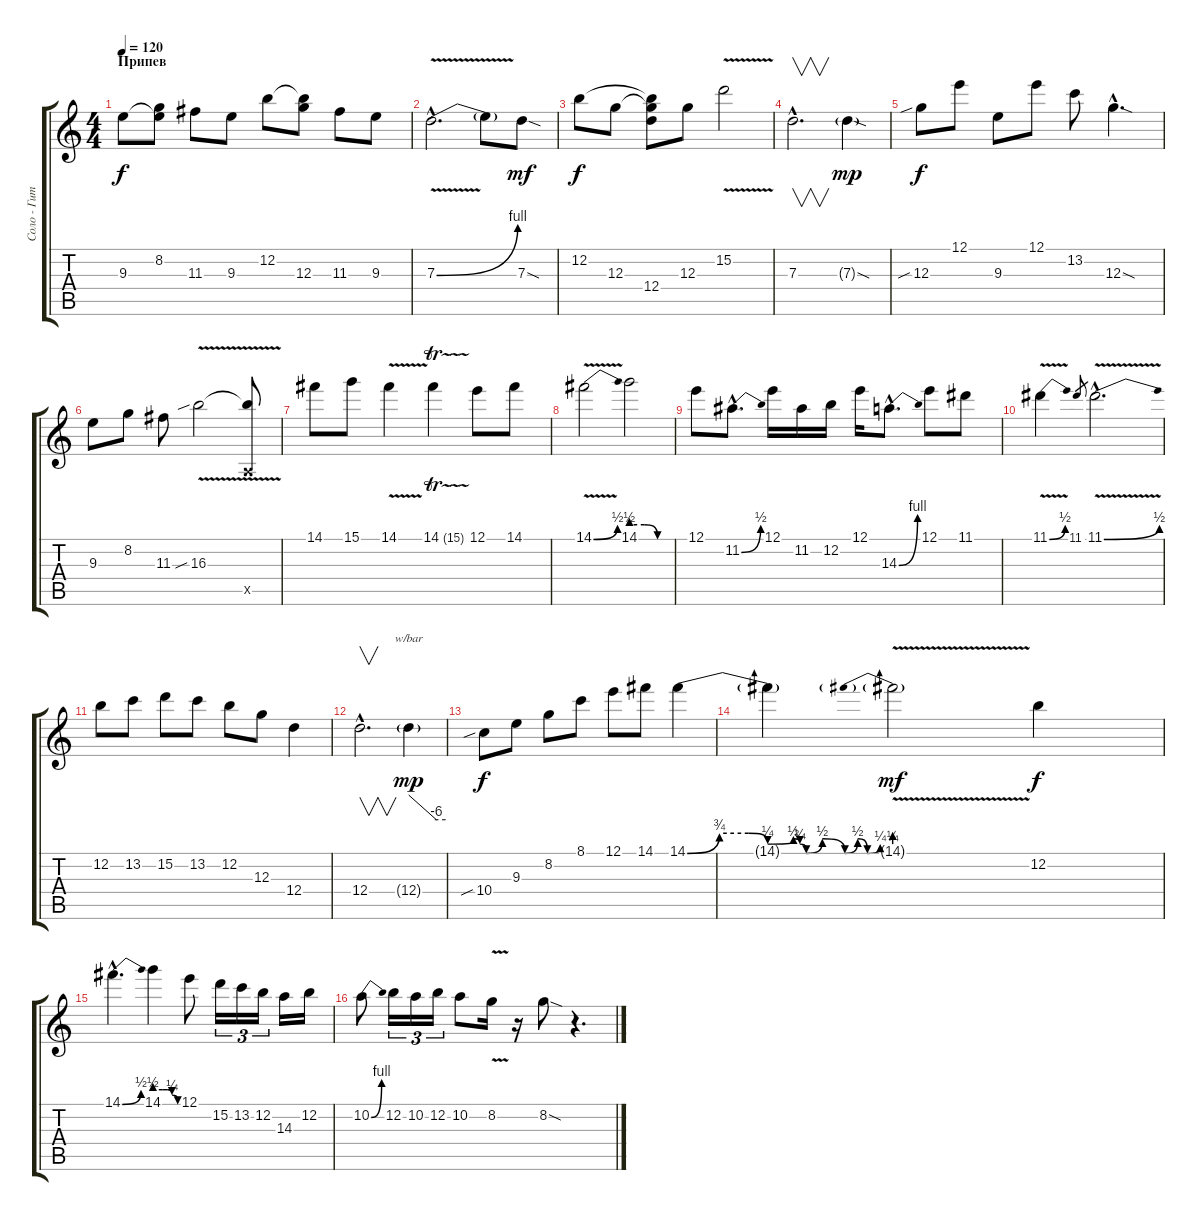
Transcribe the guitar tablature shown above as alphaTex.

\track ("Соло - Гитара 1" "Соло - Гит") {instrument distortionguitar}
\staff {score tabs}
\tuning (E4 B3 G3 D3 A2 E2) {hide}
\ts (4 4)
\section ("" "Припев")
\tempo 120
\clef g2
\ks c
9.3.8{dy f} (8.2 9.3{t}).8 11.3.8 9.3.8 12.2.8 (12.2{t} 12.3).8 11.3.8 9.3.8 |
7.3{be (bend 0 0 60 4) v hac}.2{d} 7.3{t}.8 7.3{sod}.8{dy mf} |
12.2.8{dy f} 12.3.8 (12.2{t} 12.3{t} 12.4).8 12.3.8 15.2{v}.2 |
7.3{hac}.2{v d} 7.3{sod g}.4{dy mp} |
12.3{sib}.8{dy f} 12.1.8 9.3.8 12.1.8 13.2.8 12.3{sod hac}.4{d} |
9.3.8 8.2.8 11.3.8 16.3{v sib}.2 (16.3{t} 0.5{x}).8 |
14.1.8 15.1.8 14.1{v}.4 14.1{tr (15 32)}.4 12.1.8 14.1.8 |
14.1{be (bend 0 0 60 2) v}.2 14.1{be (custom 0 2 20 2 40 0 60 0)}.2 |
12.1.8 11.2{be (bend 0 0 60 2) hac}.8{d} 12.1.16 11.2.16 12.2.16 12.1.16 14.3{be (bend 0 0 60 4) hac}.8{d} 12.1.8 11.1.8 |
11.1{be (bend 0 0 60 2) v}.4 11.1.8{gr} 11.1{be (bend 0 0 60 2) v hac}.2{d} |
12.2.8 13.2.8 15.2.8 13.2.8 12.2.8 12.3.8 12.4.4 |
12.4{hac}.2{v d} 12.4{g}.4{tbe (custom default 0 0 45 -24 60 -24) dy mp} |
10.4{sib}.8{dy f} 9.3.8 8.2.8 8.1.8 12.1.8 14.1.8 14.1{be (custom 0 0 10 3 19 3 25 1 33 2 35 1 37 0 42 2 49 0 53 2 56 0 60 1)}.4 |
14.1{t}.4 14.1{be (prebend 0 1 60 1) v g}.2{dy mf} 12.2.4{dy f} |
14.1{be (bend 0 0 60 2) hac}.4{d} 14.1{be (custom 0 2 20 2 34 2 45 1 60 0)}.4 12.1.8 15.2.16{tu (3 2)} 13.2.16{tu (3 2)} 12.2.16{tu (3 2)} 14.3.16 12.2.16 |
10.2{be (bend 0 0 60 4)}.8 12.2.16{tu (3 2)} 10.2.16{tu (3 2)} 12.2.16{tu (3 2)} 10.2.8 8.2{v}.16 r.16 8.2{sod}.8 r.4{d}
